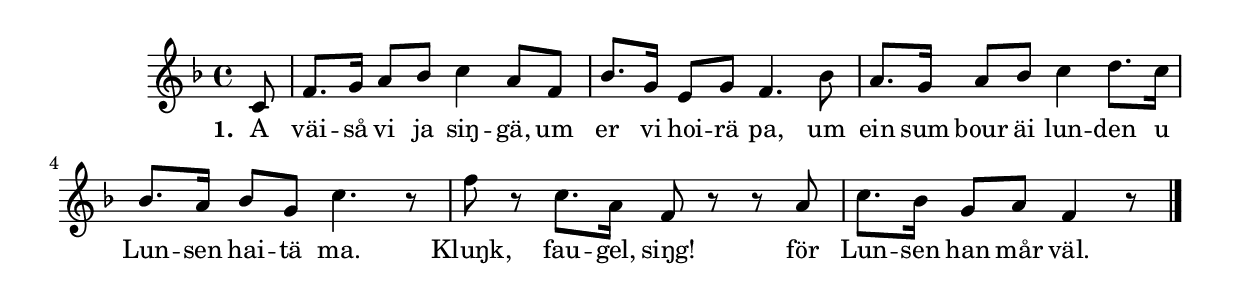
{
\time 4/4
\key f \major
\partial 8

 c'8  | 
 f'8. g'16 a'8 bes' c''4 a'8 f'  | 
 bes'8. g'16 e'8 g' f'4. bes'8  | 
 a'8. g'16 a'8 bes' c''4 d''8. c''16  | 
 bes'8. a'16 bes'8 g' c''4. r8  | 
 f'' r c''8. a'16 f'8 r r a'  | 
 c''8. bes'16 g'8 a' f'4 r8 \bar "|."
 }
 \addlyrics {
     \set stanza = #"1. "
     A väi -- så vi ja siŋ -- gä, um er vi hoi -- rä pa, um
     ein sum bour äi lun -- den u Lun -- sen hai -- tä ma.
     Kluŋk, fau -- gel, siŋg! för Lun -- sen han mår väl.
}
